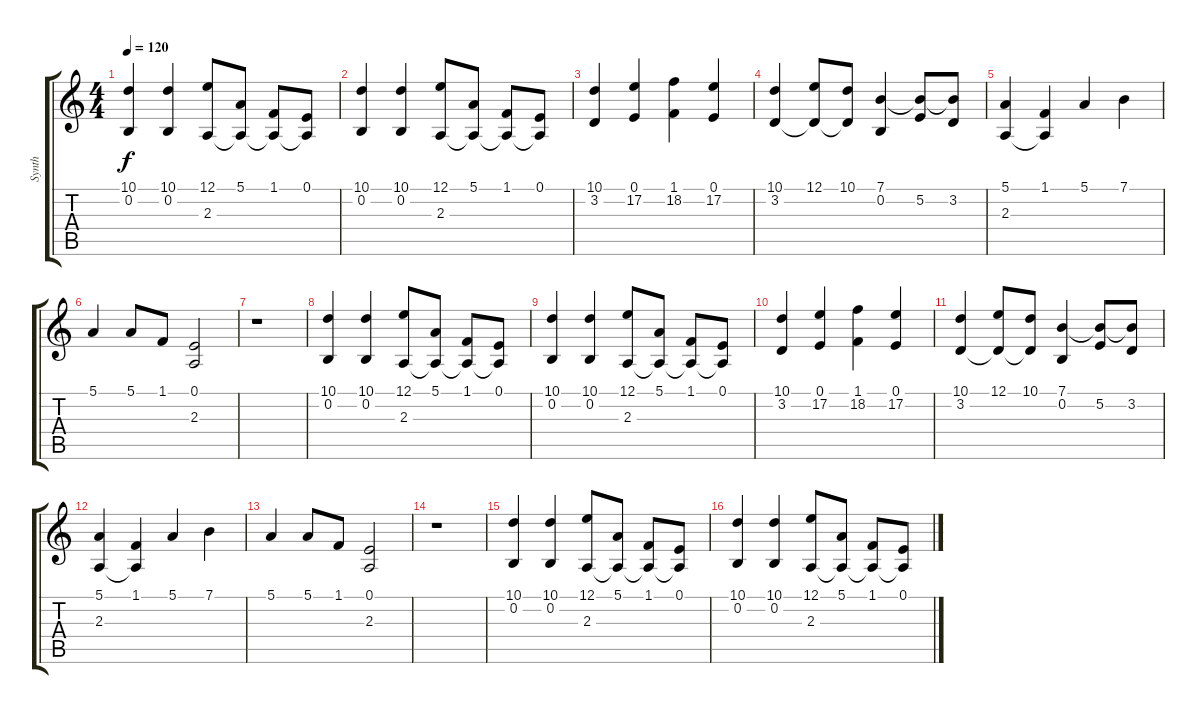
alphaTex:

\track ("Synth" "Synth") {instrument acousticgrandpiano}
\staff {score tabs}
\tuning (E4 B3 G3 D3 A2 E2) {hide}
\ts (4 4)
\tempo 120
\clef g2
\ks c
(10.1 0.2).4{dy f instrument acousticgrandpiano} (10.1 0.2).4 (12.1 2.3).8 (5.1 2.3{t}).8 (1.1 2.3{t}).8 (0.1 2.3{t}).8 |
(10.1 0.2).4 (10.1 0.2).4 (12.1 2.3).8 (5.1 2.3{t}).8 (1.1 2.3{t}).8 (0.1 2.3{t}).8 |
(10.1 3.2).4 (0.1 17.2).4 (1.1 18.2).4 (0.1 17.2).4 |
(10.1 3.2).4 (12.1 3.2{t}).8 (10.1 3.2{t}).8 (7.1 0.2).4 (7.1{t} 5.2).8 (7.1{t} 3.2).8 |
(5.1 2.3).4 (1.1 2.3{t}).4 5.1.4 7.1.4 |
5.1.4 5.1.8 1.1.8 (0.1 2.3).2 |
r.1 |
(10.1 0.2).4 (10.1 0.2).4 (12.1 2.3).8 (5.1 2.3{t}).8 (1.1 2.3{t}).8 (0.1 2.3{t}).8 |
(10.1 0.2).4 (10.1 0.2).4 (12.1 2.3).8 (5.1 2.3{t}).8 (1.1 2.3{t}).8 (0.1 2.3{t}).8 |
(10.1 3.2).4 (0.1 17.2).4 (1.1 18.2).4 (0.1 17.2).4 |
(10.1 3.2).4 (12.1 3.2{t}).8 (10.1 3.2{t}).8 (7.1 0.2).4 (7.1{t} 5.2).8 (7.1{t} 3.2).8 |
(5.1 2.3).4 (1.1 2.3{t}).4 5.1.4 7.1.4 |
5.1.4 5.1.8 1.1.8 (0.1 2.3).2 |
r.1 |
(10.1 0.2).4 (10.1 0.2).4 (12.1 2.3).8 (5.1 2.3{t}).8 (1.1 2.3{t}).8 (0.1 2.3{t}).8 |
(10.1 0.2).4 (10.1 0.2).4 (12.1 2.3).8 (5.1 2.3{t}).8 (1.1 2.3{t}).8 (0.1 2.3{t}).8
